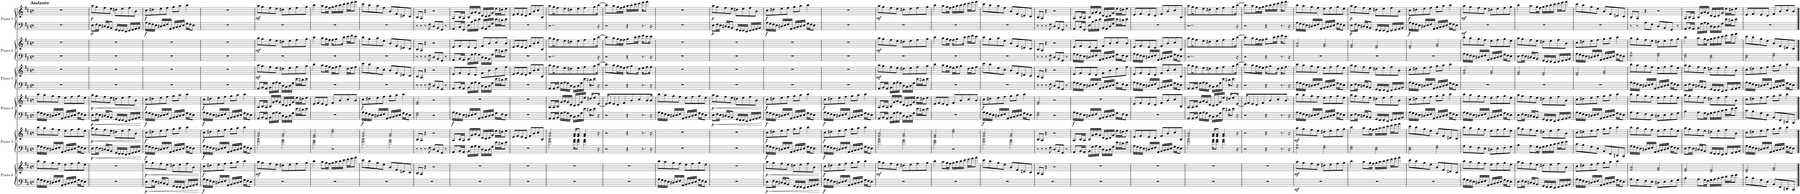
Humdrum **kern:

**kern	**kern	**dynam	**kern	**kern	**dynam	**kern	**kern	**dynam	**kern	**kern	**dynam	**kern	**kern	**dynam	**kern	**kern	**dynam
*part6	*part6	*part6	*part5	*part5	*part5	*part4	*part4	*part4	*part3	*part3	*part3	*part2	*part2	*part2	*part1	*part1	*part1
*staff12	*staff11	*staff11/12	*staff10	*staff9	*staff9/10	*staff8	*staff7	*staff7/8	*staff6	*staff5	*staff5/6	*staff4	*staff3	*staff3/4	*staff2	*staff1	*staff1/2
*I"Piano 6	*	*	*I"Piano 5	*	*	*I"Piano 4	*	*	*I"Piano 3	*	*	*I"Piano 2	*	*	*I"Piano 1	*	*
*I'Pno. 6	*	*	*I'Pno. 5	*	*	*I'Pno. 4	*	*	*I'Pno. 3	*	*	*I'Pno. 2	*	*	*I'Pno. 1	*	*
*clefF4	*clefG2	*	*clefF4	*clefG2	*	*clefF4	*clefG2	*	*clefF4	*clefG2	*	*clefF4	*clefG2	*	*clefF4	*clefG2	*
*k[f#c#]	*k[f#c#]	*	*k[f#c#]	*k[f#c#]	*	*k[f#c#]	*k[f#c#]	*	*k[f#c#]	*k[f#c#]	*	*k[f#c#]	*k[f#c#]	*	*k[f#c#]	*k[f#c#]	*
*M4/4	*M4/4	*	*M4/4	*M4/4	*	*M4/4	*M4/4	*	*M4/4	*M4/4	*	*M4/4	*M4/4	*	*M4/4	*M4/4	*
*met(c)	*met(c)	*	*met(c)	*met(c)	*	*met(c)	*met(c)	*	*met(c)	*met(c)	*	*met(c)	*met(c)	*	*met(c)	*met(c)	*
=1	=1	=1	=1	=1	=1	=1	=1	=1	=1	=1	=1	=1	=1	=1	=1	=1	=1
!	!	!	!	!	!	!	!	!	!	!	!	!	!	!	!	!LO:TX:a:B:t=Andante	!
16A\LL	8bb\L	.	16A\LL	8bb\L	.	16A\LL	8bb\L	.	1r	1r	.	1r	1r	.	1r	1r	.
16G\	.	.	16G\	.	.	16G\	.	.	.	.	.	.	.	.	.	.	.
16F#\	8aa\	.	16F#\	8aa\	.	16F#\	8aa\	.	.	.	.	.	.	.	.	.	.
16E\JJ	.	.	16E\JJ	.	.	16E\JJ	.	.	.	.	.	.	.	.	.	.	.
16D#X/LL	8gg\	.	16D#X/LL	8gg\	.	16D#X/LL	8gg\	.	.	.	.	.	.	.	.	.	.
16E/	.	.	16E/	.	.	16E/	.	.	.	.	.	.	.	.	.	.	.
16F#/	8ff#\J	.	16F#/	8ff#\J	.	16F#/	8ff#\J	.	.	.	.	.	.	.	.	.	.
16AA/JJ	.	.	16AA/JJ	.	.	16AA/JJ	.	.	.	.	.	.	.	.	.	.	.
16BB/LL	8ee\L	.	16BB/LL	8ee\L	.	16BB/LL	8ee\L	.	.	.	.	.	.	.	.	.	.
16C#/	.	.	16C#/	.	.	16C#/	.	.	.	.	.	.	.	.	.	.	.
16D#/	8ff#\	.	16D#/	8ff#\	.	16D#/	8ff#\	.	.	.	.	.	.	.	.	.	.
16E/JJ	.	.	16E/JJ	.	.	16E/JJ	.	.	.	.	.	.	.	.	.	.	.
16G\LL	8gg\	.	16G\LL	8gg\	.	16G\LL	8gg\	.	.	.	.	.	.	.	.	.	.
16F#\J	.	.	16F#\J	.	.	16F#\J	.	.	.	.	.	.	.	.	.	.	.
8E\J	8ee\J	.	8E\J	8ee\J	.	8E\J	8ee\J	.	.	.	.	.	.	.	.	.	.
=2	=2	=2	=2	=2	=2	=2	=2	=2	=2	=2	=2	=2	=2	=2	=2	=2	=2
!	!	!	!	!	!LO:HP:b	!	!	!LO:HP:b	!	!	!	!	!	!	!	!	!
!	!	!	!	!	!LO:DY:n=1:b=2	!	!	!	!	!	!	!	!	!	!	!	!
!	!	!	!	!	!LO:DY:n=2:b	!	!	!LO:DY:n=1:b=2	!	!	!	!	!	!	!	!	!
!	!	!	!	!	!	!	!	!LO:DY:n=2:b	!	!	!	!	!	!	!	!	!LO:DY:b=2
!	!	!	!	!	!	!	!	!	!	!	!	!	!	!	!	!	!LO:DY:n=1:b
1r	1r	.	8E\L	8aa\L	< p p	8E\L	8aa\L	< p p	1r	1r	.	1r	1r	.	8E\L	8aa\L	p p
.	.	.	16F#\L	8gg\	.	16F#\L	8gg\	.	.	.	.	.	.	.	16F#\L	8gg\	.
.	.	.	16E\JJ	.	.	16E\JJ	.	.	.	.	.	.	.	.	16E\JJ	.	.
.	.	.	16D#X/LL	8ff#\	.	16D#X/LL	8ff#\	.	.	.	.	.	.	.	16D#X/LL	8ff#\	.
.	.	.	16C#/J	.	.	16C#/J	.	.	.	.	.	.	.	.	16C#/J	.	.
.	.	.	8BB/J	8ee\J	.	8BB/J	8ee\J	.	.	.	.	.	.	.	8BB/J	8ee\J	.
.	.	.	16GG/LL	8dd#X\L	.	16GG/LL	8dd#X\L	.	.	.	.	.	.	.	16GG/LL	8dd#X\L	.
.	.	.	16FF#/	.	.	16FF#/	.	.	.	.	.	.	.	.	16FF#/	.	.
.	.	.	16FF#/	8ee\	.	16FF#/	8ee\	.	.	.	.	.	.	.	16FF#/	8ee\	.
.	.	.	16EE/JJ	.	.	16EE/JJ	.	.	.	.	.	.	.	.	16EE/JJ	.	.
.	.	.	16FF#/LL	8ff#\	.	16FF#/LL	8ff#\	.	.	.	.	.	.	.	16FF#/LL	8ff#\	.
.	.	.	16GG/	.	.	16GG/	.	.	.	.	.	.	.	.	16GG/	.	.
.	.	.	16AA/	8b\J	.	16AA/	8b\J	.	.	.	.	.	.	.	16AA/	8b\J	.
.	.	.	16BB/JJ	.	.	16BB/JJ	.	.	.	.	.	.	.	.	16BB/JJ	.	.
.	.	.	.	.	[	.	.	[	.	.	.	.	.	.	.	.	.
=3	=3	=3	=3	=3	=3	=3	=3	=3	=3	=3	=3	=3	=3	=3	=3	=3	=3
!	!	!LO:HP:b	!	!	!	!	!	!	!	!	!	!	!	!	!	!	!
!	!	!LO:DY:n=1:b=2	!	!	!	!	!	!	!	!	!	!	!	!	!	!	!
!	!	!LO:DY:n=2:b	!	!	!LO:DY:b=2	!	!	!	!	!	!	!	!	!	!	!	!
!	!	!	!	!	!LO:DY:n=1:b	!	!	!LO:DY:b=2	!	!	!	!	!	!	!	!	!
!	!	!	!	!	!	!	!	!LO:DY:n=1:b	!	!	!	!	!	!	!	!	!LO:DY:b=2
!	!	!	!	!	!	!	!	!	!	!	!	!	!	!	!	!	!LO:DY:n=1:b
8E\L	8aa\L	< p p	16A\LL	8cc#\L	f f	16A\LL	8cc#\L	f f	1r	1r	.	1r	1r	.	16A\LL	8cc#\L	f f
.	.	.	16G\	.	.	16G\	.	.	.	.	.	.	.	.	16G\	.	.
16F#\L	8gg\	.	16F#\	8dd#X\	.	16F#\	8dd#X\	.	.	.	.	.	.	.	16F#\	8dd#X\	.
16E\JJ	.	.	16E\JJ	.	.	16E\JJ	.	.	.	.	.	.	.	.	16E\JJ	.	.
16D#X/LL	8ff#\	.	16D#X/LL	8ee\	.	16D#X/LL	8ee\	.	.	.	.	.	.	.	16D#X/LL	8ee\	.
16C#/J	.	.	16E/	.	.	16E/	.	.	.	.	.	.	.	.	16E/	.	.
8BB/J	8ee\J	.	16F#/	8ff#\J	.	16F#/	8ff#\J	.	.	.	.	.	.	.	16F#/	8ff#\J	.
.	.	.	16AA/JJ	.	.	16AA/JJ	.	.	.	.	.	.	.	.	16AA/JJ	.	.
16GG/LL	8dd#X\L	.	16BB/LL	8gg\L	.	16BB/LL	8gg\L	.	.	.	.	.	.	.	16BB/LL	8gg\L	.
16FF#/	.	.	16C#/	.	.	16C#/	.	.	.	.	.	.	.	.	16C#/	.	.
16FF#/	8ee\	.	16D#/	8aa\J	.	16D#/	8aa\J	.	.	.	.	.	.	.	16D#/	8aa\J	.
16EE/JJ	.	.	16E/JJ	.	.	16E/JJ	.	.	.	.	.	.	.	.	16E/JJ	.	.
16FF#/LL	8ff#\	.	16G\LL	4bb\	.	16G\LL	4bb\	.	.	.	.	.	.	.	16G\LL	4bb\	.
16GG/	.	.	16F#\J	.	.	16F#\J	.	.	.	.	.	.	.	.	16F#\J	.	.
16AA/	8b\J	.	8E\J	.	.	8E\J	.	.	.	.	.	.	.	.	8E\J	.	.
16BB/JJ	.	.	.	.	.	.	.	.	.	.	.	.	.	.	.	.	.
.	.	[	.	.	.	.	.	.	.	.	.	.	.	.	.	.	.
=4	=4	=4	=4	=4	=4	=4	=4	=4	=4	=4	=4	=4	=4	=4	=4	=4	=4
!	!	!LO:DY:b=2	!	!	!	!	!	!	!	!	!	!	!	!	!	!	!
!	!	!LO:DY:n=1:b	!	!	!LO:DY:b=2	!	!	!	!	!	!	!	!	!	!	!	!
!	!	!	!	!	!LO:DY:n=1:b	!	!	!LO:DY:b=2	!	!	!	!	!	!	!	!	!
!	!	!	!	!	!	!	!	!LO:DY:n=1:b	!	!	!	!	!	!	!	!	!
16A\LL	8cc#\L	f f	16A\LL	8cc#\L	f f	16A\LL	8cc#\L	f f	1r	1r	.	1r	1r	.	1r	1r	.
16G\	.	.	16G\	.	.	16G\	.	.	.	.	.	.	.	.	.	.	.
16F#\	8dd#X\	.	16F#\	8dd#X\	.	16F#\	8dd#X\	.	.	.	.	.	.	.	.	.	.
16E\JJ	.	.	16E\JJ	.	.	16E\JJ	.	.	.	.	.	.	.	.	.	.	.
16D#X/LL	8ee\	.	16D#X/LL	8ee\	.	16D#X/LL	8ee\	.	.	.	.	.	.	.	.	.	.
16E/	.	.	16E/	.	.	16E/	.	.	.	.	.	.	.	.	.	.	.
16F#/	8ff#\J	.	16F#/	8ff#\J	.	16F#/	8ff#\J	.	.	.	.	.	.	.	.	.	.
16AA/JJ	.	.	16AA/JJ	.	.	16AA/JJ	.	.	.	.	.	.	.	.	.	.	.
16BB/LL	8gg\L	.	16BB/LL	8gg\L	.	16BB/LL	8gg\L	.	.	.	.	.	.	.	.	.	.
16C#/	.	.	16C#/	.	.	16C#/	.	.	.	.	.	.	.	.	.	.	.
16D#/	8aa\J	.	16D#/	8aa\J	.	16D#/	8aa\J	.	.	.	.	.	.	.	.	.	.
16E/JJ	.	.	16E/JJ	.	.	16E/JJ	.	.	.	.	.	.	.	.	.	.	.
16G\LL	4bb\	.	16G\LL	4bb\	.	16G\LL	4bb\	.	.	.	.	.	.	.	.	.	.
16F#\J	.	.	16F#\J	.	.	16F#\J	.	.	.	.	.	.	.	.	.	.	.
8E\J	.	.	8E\J	.	.	8E\J	.	.	.	.	.	.	.	.	.	.	.
=5	=5	=5	=5	=5	=5	=5	=5	=5	=5	=5	=5	=5	=5	=5	=5	=5	=5
!	!	!LO:DY:b	!	!	!	!	!	!	!	!	!LO:DY:b	!	!	!LO:DY:b	!	!	!LO:DY:b
1r	8aa\L	mf	2f#\ 2b\	2f#/ 2b/	.	8AA/L	8A/L	.	8AA/L	8aa\L	mf	1r	8aa\L	mf	1r	8aa\L	mf
.	8gg\	.	.	.	.	16BB/L	16B/L	.	16BB/L	8gg\	.	.	8gg\	.	.	8gg\	.
.	.	.	.	.	.	16AA/JJ	16A/JJ	.	16AA/JJ	.	.	.	.	.	.	.	.
.	8ff#\	.	.	.	.	16BB\LL	16B/LL	.	16BB\LL	8ff#\	.	.	8ff#\	.	.	8ff#\	.
.	.	.	.	.	.	16G\	16g/	.	16G\	.	.	.	.	.	.	.	.
.	8ee\J	.	.	.	.	16A\	16a/	.	16A\	8ee\J	.	.	8ee\J	.	.	8ee\J	.
.	.	.	.	.	.	16G\JJ	16g/JJ	.	16G\JJ	.	.	.	.	.	.	.	.
.	8dd#X\L	.	2f#\ 2a\	2f#/ 2a/	.	16D\LL	16d/LL	.	16D\LL	8dd#X\L	.	.	8dd#X\L	.	.	8dd#X\L	.
.	.	.	.	.	.	16C#\	16c#/	.	16C#\	.	.	.	.	.	.	.	.
.	8ee\	.	.	.	.	16D\	16d/	.	16D\	8ee\	.	.	8ee\	.	.	8ee\	.
.	.	.	.	.	.	16G\JJ	16g/JJ	.	16G\JJ	.	.	.	.	.	.	.	.
.	8ff#\	.	.	.	.	16e\LL	16ee\LL	.	16e\LL	8ff#\	.	.	8ff#\	.	.	8ff#\	.
.	.	.	.	.	.	16d#X\J	16dd#X\J	.	16d#X\J	.	.	.	.	.	.	.	.
.	8gg\J	.	.	.	.	8e\J	8ee\J	.	8e\J	8gg\J	.	.	8gg\J	.	.	8gg\J	.
=6	=6	=6	=6	=6	=6	=6	=6	=6	=6	=6	=6	=6	=6	=6	=6	=6	=6
1r	4bb\	.	2e\ 2g\	2e/ 2g/	.	1r	8e/L	.	1r	4bb\	.	1r	4bb\	.	1r	4bb\	.
.	.	.	.	.	.	.	8f#/	.	.	.	.	.	.	.	.	.	.
.	8aa\L	.	.	.	.	.	8e/	.	.	8aa\L	.	.	8aa\L	.	.	8aa\L	.
.	16gg\L	.	.	.	.	.	8d/J	.	.	16gg\L	.	.	16gg\L	.	.	16gg\L	.
.	16ff#\JJ	.	.	.	.	.	.	.	.	16ff#\JJ	.	.	16ff#\JJ	.	.	16ff#\JJ	.
.	16gg\LL	.	2r	2dd\ 2ff#\	.	.	8f#/L	.	.	16ee\LL	.	.	16ff#\KL	.	.	16gg\LL	.
.	16aa\	.	.	.	.	.	.	.	.	16ff#\J	.	.	8gg\	.	.	16aa\	.
.	16bb\	.	.	.	.	.	8b/	.	.	8gg\J	.	.	.	.	.	16bb\	.
.	16ccc#\JJ	.	.	.	.	.	.	.	.	.	.	.	16bb\Jk	.	.	16ccc#\JJ	.
.	16ddd\LL	.	.	.	.	.	8cc#/	.	.	16dd\LL	.	.	16ccc#\LL	.	.	16ddd\LL	.
.	16eee\J	.	.	.	.	.	.	.	.	16ee\J	.	.	16ddd\J	.	.	16eee\J	.
.	8fff#\J	.	.	.	.	.	8b/J	.	.	8ff#\J	.	.	8ccc#\J	.	.	8fff#\J	.
=7	=7	=7	=7	=7	=7	=7	=7	=7	=7	=7	=7	=7	=7	=7	=7	=7	=7
!	!	!	!	!	!	!	!	!LO:DY:b=2	!	!	!	!	!	!	!	!	!
!	!	!	!	!	!	!	!	!LO:DY:n=1:b	!	!	!	!	!	!	!	!	!
1r	8ccc#\L	.	2f#\ 2b\	2f#/ 2b/	.	16A\LL	8cc#\L	f f	1r	8ccc#\L	.	1r	8bb\L	.	1r	8ccc#\L	.
.	.	.	.	.	.	16G\	.	.	.	.	.	.	.	.	.	.	.
.	8bb\	.	.	.	.	16F#\	8dd#X\	.	.	8bb\	.	.	8gg\	.	.	8bb\	.
.	.	.	.	.	.	16E\JJ	.	.	.	.	.	.	.	.	.	.	.
.	8gg\	.	.	.	.	16D#X/LL	8ee\	.	.	8ee\	.	.	8aa\	.	.	8aa\	.
.	.	.	.	.	.	16E/	.	.	.	.	.	.	.	.	.	.	.
.	8ee\J	.	.	.	.	16F#/	8ff#\J	.	.	8cc#\J	.	.	8ee\J	.	.	8ff#\J	.
.	.	.	.	.	.	16AA/JJ	.	.	.	.	.	.	.	.	.	.	.
.	8b/L	.	2f#\ 2a\	2f#/ 2a/	.	16BB/LL	8gg\L	.	.	8b/L	.	.	8b/L	.	.	8b/L	.
.	.	.	.	.	.	16C#/	.	.	.	.	.	.	.	.	.	.	.
.	8f#/	.	.	.	.	16D#/	8aa\J	.	.	8f#/	.	.	8f#/	.	.	8f#/	.
.	.	.	.	.	.	16E/JJ	.	.	.	.	.	.	.	.	.	.	.
.	8d#X/	.	.	.	.	16G\LL	4bb\	.	.	8d#X/	.	.	8d#X/	.	.	8d#X/	.
.	.	.	.	.	.	16F#\J	.	.	.	.	.	.	.	.	.	.	.
.	8c#/J	.	.	.	.	8E\J	.	.	.	8c#/J	.	.	8c#/J	.	.	8c#/J	.
=8	=8	=8	=8	=8	=8	=8	=8	=8	=8	=8	=8	=8	=8	=8	=8	=8	=8
1r	8B/L	.	8r	8B/L	.	2E\ 2G\	2e/ 2g/	.	8r	8B/L	.	8r	8B/L	.	8r	8B/L	.
.	8A/J	.	8r	8A/J	.	.	.	.	8r	8A/J	.	8r	8A/J	.	8r	8A/J	.
.	4r	.	8r	4r	.	.	.	.	8r	4r	.	8r	4r	.	8r	4r	.
.	.	.	8F#\	.	.	.	.	.	8F#\	.	.	8F#\	.	.	8F#\	.	.
.	2r	.	8D/L	2r	.	2r	2r	.	8D/L	2r	.	8D/L	2r	.	8D/L	2r	.
.	.	.	8BB/	.	.	.	.	.	8BB/	.	.	8BB/	.	.	8BB/	.	.
.	.	.	8GG/J	.	.	.	.	.	8GG/J	.	.	8GG/J	.	.	8GG/J	.	.
.	.	.	8r	.	.	.	.	.	8r	.	.	8r	.	.	8r	.	.
=9	=9	=9	=9	=9	=9	=9	=9	=9	=9	=9	=9	=9	=9	=9	=9	=9	=9
!	!	!	!	!	!	!	!	!LO:DY:b=2	!	!	!	!	!	!	!	!	!
1r	1r	.	8AA/L	8A/L	.	16A\LL	1r	f	8AA/L	8e/L	.	8AA/L	8e/L	.	8AA/L	8A/L	.
.	.	.	.	.	.	16G\	.	.	.	.	.	.	.	.	.	.	.
.	.	.	16BB/L	16B/L	.	16F#\	.	.	16BB/L	8f#/	.	16BB/L	8f#/	.	16C#/L	16B/L	.
.	.	.	16AA/JJ	16A/JJ	.	16E\JJ	.	.	16AA/JJ	.	.	16AA/JJ	.	.	16GG/JJ	16A/JJ	.
.	.	.	16BB\LL	16B/LL	.	16D#X/LL	.	.	16BB\LL	8e/	.	16BB\LL	8e/	.	16E\LL	16B/LL	.
.	.	.	16G\	16g/	.	16E/	.	.	16G\	.	.	16G\	.	.	16B\	16g/	.
.	.	.	16A\	16a/	.	16F#/	.	.	16A\	8d/J	.	16A\	8d/J	.	16d\	16a/	.
.	.	.	16G\JJ	16g/JJ	.	16AA/JJ	.	.	16G\JJ	.	.	16G\JJ	.	.	16e\JJ	16g/JJ	.
.	.	.	16D\LL	16d/LL	.	16BB/LL	.	.	16D\LL	8f#\L	.	16D\LL	8f#/L	.	16BB/LL	16d/LL	.
.	.	.	16C#\	16c#/	.	16C#/	.	.	16C#\	.	.	16C#\	.	.	16AA/	16c#/	.
.	.	.	16D\	16d/	.	16D#/	.	.	16D\	8b\	.	16BB\	8b/	.	16D/	16d/	.
.	.	.	16G\JJ	16g/JJ	.	16E/JJ	.	.	16G\JJ	.	.	16G\JJ	.	.	16G/JJ	16g/JJ	.
.	.	.	16e\LL	16ee\LL	.	16G\LL	.	.	16e\LL	8dd\	.	16e\LL	8cc#/	.	16e\LL	16ee\LL	.
.	.	.	16d#X\J	16dd#X\J	.	16F#\J	.	.	16d#X\J	.	.	16d#X\J	.	.	16d#X\J	16dd#X\J	.
.	.	.	8e\J	8ee\J	.	8E\J	.	.	8e\J	8ff#\J	.	8e\J	8b/J	.	8e\J	8ee\J	.
=10	=10	=10	=10	=10	=10	=10	=10	=10	=10	=10	=10	=10	=10	=10	=10	=10	=10
1r	1r	.	1r	8e/L	.	1r	1r	.	1r	8e/L	.	1r	8e/L	.	1r	8e/L	.
.	.	.	.	8f#/	.	.	.	.	.	8f#/	.	.	8f#/	.	.	8f#/	.
.	.	.	.	8e/	.	.	.	.	.	8e/	.	.	8e/	.	.	8e/	.
.	.	.	.	8d/J	.	.	.	.	.	8d/J	.	.	8d/J	.	.	8d/J	.
.	.	.	.	8f#/L	.	.	.	.	.	8f#/L	.	.	8f#/L	.	.	8f#/L	.
.	.	.	.	8b/	.	.	.	.	.	8b/	.	.	8b/	.	.	8b/	.
.	.	.	.	8cc#/	.	.	.	.	.	8cc#/	.	.	8cc#/	.	.	8cc#/	.
.	.	.	.	8B/J	.	.	.	.	.	8B/J	.	.	8B/J	.	.	8B/J	.
=11	=11	=11	=11	=11	=11	=11	=11	=11	=11	=11	=11	=11	=11	=11	=11	=11	=11
1r	1r	.	2f#\ 2b\	2f#/ 2b/	.	8AA/L	8A/L	.	8AA/L	8aa\L	.	2...r	8aa\L	.	2...r	8aa\L	.
.	.	.	.	.	.	16AA/L	16A/L	.	16AA/L	16gg\K	.	.	16gg\K	.	.	16gg\K	.
.	.	.	.	.	.	16BB/JJ	16B/JJ	.	16BB/JJ	8ff#\	.	.	8ff#\	.	.	8ff#\	.
.	.	.	.	.	.	16G\LL	16g/LL	.	16G\LL	.	.	.	.	.	.	.	.
.	.	.	.	.	.	16A\	16a/	.	16A\	8ee\	.	.	8ee\	.	.	8ee\	.
.	.	.	.	.	.	16G\	16g/	.	16G\	.	.	.	.	.	.	.	.
.	.	.	.	.	.	16D\JJ	16d/JJ	.	16D\JJ	8dd#X\	.	.	8dd#X\	.	.	8dd#X\	.
.	.	.	16f#\ 16a\KL	16f#/ 16a/KL	.	16C#\LL	16c#/LL	.	16C#\LL	.	.	.	.	.	.	.	.
.	.	.	8f#\ 8a\J	8f#/ 8a/J	.	16D\	16d/	.	16D\	8ee\	.	.	8ee\	.	.	8ee\	.
.	.	.	.	.	.	16G\	16g/	.	16G\	.	.	.	.	.	.	.	.
.	.	.	4f#\ 4a\	4f#/ 4a/	.	16e\JJ	16ee/JJ	.	16e\JJ	8ff#\	.	.	8ff#\	.	.	8ff#\	.
.	.	.	.	.	.	16d#X\KL	16dd#X/KL	.	16d#X\KL	.	.	.	.	.	.	.	.
.	.	.	.	.	.	8e\J	8ee/	.	8e\J	8gg\	.	.	8gg\	.	.	8gg\	.
.	.	.	16r	16r	.	16r	[16e/Jk	.	16r	[16bb\Jk	.	16r	[16bb\Jk	.	16r	[16bb\Jk	.
=12	=12	=12	=12	=12	=12	=12	=12	=12	=12	=12	=12	=12	=12	=12	=12	=12	=12
1r	1r	.	2r	2r	.	2r	16e/KL]	.	2r	8.bb\L]	.	2r	8.bb\L]	.	2r	8.bb\L]	.
.	.	.	.	.	.	.	8f#/	.	.	.	.	.	.	.	.	.	.
.	.	.	.	.	.	.	8e/	.	.	8aa\	.	.	8aa\	.	.	8aa\	.
.	.	.	.	.	.	.	8d/	.	.	16gg\L	.	.	16gg\L	.	.	16gg\L	.
.	.	.	.	.	.	.	.	.	.	16ff#\	.	.	16ff#\	.	.	16ff#\	.
.	.	.	.	.	.	.	8f#/	.	.	16ee\JJ	.	.	16ff#\JJ	.	.	16gg\JJ	.
.	.	.	4r	4r	.	4r	.	.	4r	16ff#\KL	.	4r	8gg\L	.	4r	16aa\LL	.
.	.	.	.	.	.	.	8b/	.	.	8gg\	.	.	.	.	.	16bb\	.
.	.	.	.	.	.	.	.	.	.	.	.	.	16bb\L	.	.	16ccc#\	.
.	.	.	.	.	.	.	8cc#/	.	.	16dd\Jk	.	.	16ccc#\JJ	.	.	16ddd\JJ	.
.	.	.	8.r	8.r	.	8.r	.	.	8.r	16ee\KL	.	8.r	16ddd\KL	.	8.r	16eee\KL	.
.	.	.	.	.	.	.	8b/	.	.	8ff#\	.	.	8ccc#\	.	.	8.fff#\J	.
.	.	.	16r	16r	.	16r	16b/Jk	.	16r	16ff#\Jk	.	16r	16ccc#\Jk	.	16r	.	.
=13	=13	=13	=13	=13	=13	=13	=13	=13	=13	=13	=13	=13	=13	=13	=13	=13	=13
16A\LL	8bb\L	.	1r	1r	.	16A\LL	8bb\L	.	1r	1r	.	1r	1r	.	1r	1r	.
16G\	.	.	.	.	.	16G\	.	.	.	.	.	.	.	.	.	.	.
16F#\	8aa\	.	.	.	.	16F#\	8aa\	.	.	.	.	.	.	.	.	.	.
16E\JJ	.	.	.	.	.	16E\JJ	.	.	.	.	.	.	.	.	.	.	.
16D#X/LL	8gg\	.	.	.	.	16D#X/LL	8gg\	.	.	.	.	.	.	.	.	.	.
16E/	.	.	.	.	.	16E/	.	.	.	.	.	.	.	.	.	.	.
16F#/	8ff#\J	.	.	.	.	16F#/	8ff#\J	.	.	.	.	.	.	.	.	.	.
16AA/JJ	.	.	.	.	.	16AA/JJ	.	.	.	.	.	.	.	.	.	.	.
16BB/LL	8ee\L	.	.	.	.	16BB/LL	8ee\L	.	.	.	.	.	.	.	.	.	.
16C#/	.	.	.	.	.	16C#/	.	.	.	.	.	.	.	.	.	.	.
16D#/	8ff#\	.	.	.	.	16D#/	8ff#\	.	.	.	.	.	.	.	.	.	.
16E/JJ	.	.	.	.	.	16E/JJ	.	.	.	.	.	.	.	.	.	.	.
16G\LL	8gg\	.	.	.	.	16G\LL	8gg\	.	.	.	.	.	.	.	.	.	.
16F#\J	.	.	.	.	.	16F#\J	.	.	.	.	.	.	.	.	.	.	.
8E\J	8ee\J	.	.	.	.	8E\J	8ee\J	.	.	.	.	.	.	.	.	.	.
=14	=14	=14	=14	=14	=14	=14	=14	=14	=14	=14	=14	=14	=14	=14	=14	=14	=14
!	!	!	!	!	!	!	!	!LO:HP:b	!	!	!	!	!	!	!	!	!
!	!	!	!	!	!	!	!	!LO:DY:n=1:b=2	!	!	!	!	!	!	!	!	!
!	!	!	!	!	!	!	!	!LO:DY:n=2:b	!	!	!	!	!	!	!	!	!LO:DY:b=2
!	!	!	!	!	!	!	!	!	!	!	!	!	!	!	!	!	!LO:DY:n=1:b
1r	1r	.	1r	1r	.	8E\L	8aa\L	< p p	1r	1r	.	1r	1r	.	8E\L	8aa\L	p p
.	.	.	.	.	.	16F#\L	8gg\	.	.	.	.	.	.	.	16F#\L	8gg\	.
.	.	.	.	.	.	16E\JJ	.	.	.	.	.	.	.	.	16E\JJ	.	.
.	.	.	.	.	.	16D#X/LL	8ff#\	.	.	.	.	.	.	.	16D#X/LL	8ff#\	.
.	.	.	.	.	.	16C#/J	.	.	.	.	.	.	.	.	16C#/J	.	.
.	.	.	.	.	.	8BB/J	8ee\J	.	.	.	.	.	.	.	8BB/J	8ee\J	.
.	.	.	.	.	.	16GG/LL	8dd#X\L	.	.	.	.	.	.	.	16GG/LL	8dd#X\L	.
.	.	.	.	.	.	16FF#/	.	.	.	.	.	.	.	.	16FF#/	.	.
.	.	.	.	.	.	16FF#/	8ee\	.	.	.	.	.	.	.	16FF#/	8ee\	.
.	.	.	.	.	.	16EE/JJ	.	.	.	.	.	.	.	.	16EE/JJ	.	.
.	.	.	.	.	.	16FF#/LL	8ff#\	.	.	.	.	.	.	.	16FF#/LL	8ff#\	.
.	.	.	.	.	.	16GG/	.	.	.	.	.	.	.	.	16GG/	.	.
.	.	.	.	.	.	16AA/	8b\J	.	.	.	.	.	.	.	16AA/	8b\J	.
.	.	.	.	.	.	16BB/JJ	.	.	.	.	.	.	.	.	16BB/JJ	.	.
.	.	.	.	.	.	.	.	[	.	.	.	.	.	.	.	.	.
=15	=15	=15	=15	=15	=15	=15	=15	=15	=15	=15	=15	=15	=15	=15	=15	=15	=15
!	!	!LO:HP:b	!	!	!	!	!	!	!	!	!	!	!	!	!	!	!
!	!	!LO:DY:n=1:b=2	!	!	!	!	!	!	!	!	!	!	!	!	!	!	!
!	!	!LO:DY:n=2:b	!	!	!LO:DY:b=2	!	!	!	!	!	!	!	!	!	!	!	!
!	!	!	!	!	!LO:DY:n=1:b	!	!	!LO:DY:b=2	!	!	!	!	!	!	!	!	!
!	!	!	!	!	!	!	!	!LO:DY:n=1:b	!	!	!	!	!	!	!	!	!LO:DY:b=2
!	!	!	!	!	!	!	!	!	!	!	!	!	!	!	!	!	!LO:DY:n=1:b
8E\L	8aa\L	< p p	16A\LL	8cc#\L	f f	16A\LL	8cc#\L	f f	1r	1r	.	1r	1r	.	16A\LL	8cc#\L	f f
.	.	.	16G\	.	.	16G\	.	.	.	.	.	.	.	.	16G\	.	.
16F#\L	8gg\	.	16F#\	8dd#X\	.	16F#\	8dd#X\	.	.	.	.	.	.	.	16F#\	8dd#X\	.
16E\JJ	.	.	16E\JJ	.	.	16E\JJ	.	.	.	.	.	.	.	.	16E\JJ	.	.
16D#X/LL	8ff#\	.	16D#X/LL	8ee\	.	16D#X/LL	8ee\	.	.	.	.	.	.	.	16D#X/LL	8ee\	.
16C#/J	.	.	16E/	.	.	16E/	.	.	.	.	.	.	.	.	16E/	.	.
8BB/J	8ee\J	.	16F#/	8ff#\J	.	16F#/	8ff#\J	.	.	.	.	.	.	.	16F#/	8ff#\J	.
.	.	.	16AA/JJ	.	.	16AA/JJ	.	.	.	.	.	.	.	.	16AA/JJ	.	.
16GG/LL	8dd#X\L	.	16BB/LL	8gg\L	.	16BB/LL	8gg\L	.	.	.	.	.	.	.	16BB/LL	8gg\L	.
16FF#/	.	.	16C#/	.	.	16C#/	.	.	.	.	.	.	.	.	16C#/	.	.
16FF#/	8ee\	.	16D#/	8aa\J	.	16D#/	8aa\J	.	.	.	.	.	.	.	16D#/	8aa\J	.
16EE/JJ	.	.	16E/JJ	.	.	16E/JJ	.	.	.	.	.	.	.	.	16E/JJ	.	.
16FF#/LL	8ff#\	.	16G\LL	4bb\	.	16G\LL	4bb\	.	.	.	.	.	.	.	16G\LL	4bb\	.
16GG/	.	.	16F#\J	.	.	16F#\J	.	.	.	.	.	.	.	.	16F#\J	.	.
16AA/	8b\J	.	8E\J	.	.	8E\J	.	.	.	.	.	.	.	.	8E\J	.	.
16BB/JJ	.	.	.	.	.	.	.	.	.	.	.	.	.	.	.	.	.
.	.	[	.	.	.	.	.	.	.	.	.	.	.	.	.	.	.
=16	=16	=16	=16	=16	=16	=16	=16	=16	=16	=16	=16	=16	=16	=16	=16	=16	=16
!	!	!LO:DY:b=2	!	!	!	!	!	!	!	!	!	!	!	!	!	!	!
!	!	!LO:DY:n=1:b	!	!	!LO:DY:b=2	!	!	!	!	!	!	!	!	!	!	!	!
!	!	!	!	!	!LO:DY:n=1:b	!	!	!LO:DY:b=2	!	!	!	!	!	!	!	!	!
!	!	!	!	!	!	!	!	!LO:DY:n=1:b	!	!	!	!	!	!	!	!	!
16A\LL	8cc#\L	f f	16A\LL	8cc#\L	f f	16A\LL	8cc#\L	f f	1r	1r	.	1r	1r	.	1r	1r	.
16G\	.	.	16G\	.	.	16G\	.	.	.	.	.	.	.	.	.	.	.
16F#\	8dd#X\	.	16F#\	8dd#X\	.	16F#\	8dd#X\	.	.	.	.	.	.	.	.	.	.
16E\JJ	.	.	16E\JJ	.	.	16E\JJ	.	.	.	.	.	.	.	.	.	.	.
16D#X/LL	8ee\	.	16D#X/LL	8ee\	.	16D#X/LL	8ee\	.	.	.	.	.	.	.	.	.	.
16E/	.	.	16E/	.	.	16E/	.	.	.	.	.	.	.	.	.	.	.
16F#/	8ff#\J	.	16F#/	8ff#\J	.	16F#/	8ff#\J	.	.	.	.	.	.	.	.	.	.
16AA/JJ	.	.	16AA/JJ	.	.	16AA/JJ	.	.	.	.	.	.	.	.	.	.	.
16BB/LL	8gg\L	.	16BB/LL	8gg\L	.	16BB/LL	8gg\L	.	.	.	.	.	.	.	.	.	.
16C#/	.	.	16C#/	.	.	16C#/	.	.	.	.	.	.	.	.	.	.	.
16D#/	8aa\J	.	16D#/	8aa\J	.	16D#/	8aa\J	.	.	.	.	.	.	.	.	.	.
16E/JJ	.	.	16E/JJ	.	.	16E/JJ	.	.	.	.	.	.	.	.	.	.	.
16G\LL	4bb\	.	16G\LL	4bb\	.	16G\LL	4bb\	.	.	.	.	.	.	.	.	.	.
16F#\J	.	.	16F#\J	.	.	16F#\J	.	.	.	.	.	.	.	.	.	.	.
8E\J	.	.	8E\J	.	.	8E\J	.	.	.	.	.	.	.	.	.	.	.
=17	=17	=17	=17	=17	=17	=17	=17	=17	=17	=17	=17	=17	=17	=17	=17	=17	=17
!	!	!LO:DY:b	!	!	!	!	!	!	!	!	!LO:DY:b	!	!	!LO:DY:b	!	!	!LO:DY:b
1r	8aa\L	mf	2f#\ 2b\	2f#/ 2b/	.	8AA/L	8A/L	.	8AA/L	8aa\L	mf	1r	8aa\L	mf	1r	8aa\L	mf
.	8gg\	.	.	.	.	16BB/L	16B/L	.	16BB/L	8gg\	.	.	8gg\	.	.	8gg\	.
.	.	.	.	.	.	16AA/JJ	16A/JJ	.	16AA/JJ	.	.	.	.	.	.	.	.
.	8ff#\	.	.	.	.	16BB\LL	16B/LL	.	16BB\LL	8ff#\	.	.	8ff#\	.	.	8ff#\	.
.	.	.	.	.	.	16G\	16g/	.	16G\	.	.	.	.	.	.	.	.
.	8ee\J	.	.	.	.	16A\	16a/	.	16A\	8ee\J	.	.	8ee\J	.	.	8ee\J	.
.	.	.	.	.	.	16G\JJ	16g/JJ	.	16G\JJ	.	.	.	.	.	.	.	.
.	8dd#X\L	.	2f#\ 2a\	2f#/ 2a/	.	16D\LL	16d/LL	.	16D\LL	8dd#X\L	.	.	8dd#X\L	.	.	8dd#X\L	.
.	.	.	.	.	.	16C#\	16c#/	.	16C#\	.	.	.	.	.	.	.	.
.	8ee\	.	.	.	.	16D\	16d/	.	16D\	8ee\	.	.	8ee\	.	.	8ee\	.
.	.	.	.	.	.	16G\JJ	16g/JJ	.	16G\JJ	.	.	.	.	.	.	.	.
.	8ff#\	.	.	.	.	16e\LL	16ee\LL	.	16e\LL	8ff#\	.	.	8ff#\	.	.	8ff#\	.
.	.	.	.	.	.	16d#X\J	16dd#X\J	.	16d#X\J	.	.	.	.	.	.	.	.
.	8gg\J	.	.	.	.	8e\J	8ee\J	.	8e\J	8gg\J	.	.	8gg\J	.	.	8gg\J	.
=18	=18	=18	=18	=18	=18	=18	=18	=18	=18	=18	=18	=18	=18	=18	=18	=18	=18
1r	4bb\	.	2e\ 2g\	2e/ 2g/	.	1r	8e/L	.	1r	4bb\	.	1r	4bb\	.	1r	4bb\	.
.	.	.	.	.	.	.	8f#/	.	.	.	.	.	.	.	.	.	.
.	8aa\L	.	.	.	.	.	8e/	.	.	8aa\L	.	.	8aa\L	.	.	8aa\L	.
.	16gg\L	.	.	.	.	.	8d/J	.	.	16gg\L	.	.	16gg\L	.	.	16gg\L	.
.	16ff#\JJ	.	.	.	.	.	.	.	.	16ff#\JJ	.	.	16ff#\JJ	.	.	16ff#\JJ	.
.	16gg\LL	.	2r	2dd\ 2ff#\	.	.	8f#/L	.	.	16ee\LL	.	.	16ff#\KL	.	.	16gg\LL	.
.	16aa\	.	.	.	.	.	.	.	.	16ff#\J	.	.	8gg\	.	.	16aa\	.
.	16bb\	.	.	.	.	.	8b/	.	.	8gg\J	.	.	.	.	.	16bb\	.
.	16ccc#\JJ	.	.	.	.	.	.	.	.	.	.	.	16bb\Jk	.	.	16ccc#\JJ	.
.	16ddd\LL	.	.	.	.	.	8cc#/	.	.	16dd\LL	.	.	16ccc#\LL	.	.	16ddd\LL	.
.	16eee\J	.	.	.	.	.	.	.	.	16ee\J	.	.	16ddd\J	.	.	16eee\J	.
.	8fff#\J	.	.	.	.	.	8b/J	.	.	8ff#\J	.	.	8ccc#\J	.	.	8fff#\J	.
=19	=19	=19	=19	=19	=19	=19	=19	=19	=19	=19	=19	=19	=19	=19	=19	=19	=19
!	!	!	!	!	!	!	!	!LO:DY:b=2	!	!	!	!	!	!	!	!	!
!	!	!	!	!	!	!	!	!LO:DY:n=1:b	!	!	!	!	!	!	!	!	!
1r	8ccc#\L	.	2f#\ 2b\	2f#/ 2b/	.	16A\LL	8cc#\L	f f	1r	8ccc#\L	.	1r	8bb\L	.	1r	8ccc#\L	.
.	.	.	.	.	.	16G\	.	.	.	.	.	.	.	.	.	.	.
.	8bb\	.	.	.	.	16F#\	8dd#X\	.	.	8bb\	.	.	8gg\	.	.	8bb\	.
.	.	.	.	.	.	16E\JJ	.	.	.	.	.	.	.	.	.	.	.
.	8gg\	.	.	.	.	16D#X/LL	8ee\	.	.	8ee\	.	.	8aa\	.	.	8aa\	.
.	.	.	.	.	.	16E/	.	.	.	.	.	.	.	.	.	.	.
.	8ee\J	.	.	.	.	16F#/	8ff#\J	.	.	8cc#\J	.	.	8ee\J	.	.	8ff#\J	.
.	.	.	.	.	.	16AA/JJ	.	.	.	.	.	.	.	.	.	.	.
.	8b/L	.	2f#\ 2a\	2f#/ 2a/	.	16BB/LL	8gg\L	.	.	8b/L	.	.	8b/L	.	.	8b/L	.
.	.	.	.	.	.	16C#/	.	.	.	.	.	.	.	.	.	.	.
.	8f#/	.	.	.	.	16D#/	8aa\J	.	.	8f#/	.	.	8f#/	.	.	8f#/	.
.	.	.	.	.	.	16E/JJ	.	.	.	.	.	.	.	.	.	.	.
.	8d#X/	.	.	.	.	16G\LL	4bb\	.	.	8d#X/	.	.	8d#X/	.	.	8d#X/	.
.	.	.	.	.	.	16F#\J	.	.	.	.	.	.	.	.	.	.	.
.	8c#/J	.	.	.	.	8E\J	.	.	.	8c#/J	.	.	8c#/J	.	.	8c#/J	.
=20	=20	=20	=20	=20	=20	=20	=20	=20	=20	=20	=20	=20	=20	=20	=20	=20	=20
1r	8B/L	.	8r	8B/L	.	2E\ 2G\	2e/ 2g/	.	8r	8B/L	.	8r	8B/L	.	8r	8B/L	.
.	8A/J	.	8r	8A/J	.	.	.	.	8r	8A/J	.	8r	8A/J	.	8r	8A/J	.
.	4r	.	8r	4r	.	.	.	.	8r	4r	.	8r	4r	.	8r	4r	.
.	.	.	8F#\	.	.	.	.	.	8F#\	.	.	8F#\	.	.	8F#\	.	.
.	2r	.	8D/L	2r	.	2r	2r	.	8D/L	2r	.	8D/L	2r	.	8D/L	2r	.
.	.	.	8BB/	.	.	.	.	.	8BB/	.	.	8BB/	.	.	8BB/	.	.
.	.	.	8GG/J	.	.	.	.	.	8GG/J	.	.	8GG/J	.	.	8GG/J	.	.
.	.	.	8r	.	.	.	.	.	8r	.	.	8r	.	.	8r	.	.
=21	=21	=21	=21	=21	=21	=21	=21	=21	=21	=21	=21	=21	=21	=21	=21	=21	=21
!	!	!	!	!	!	!	!	!LO:DY:b=2	!	!	!	!	!	!	!	!	!
1r	1r	.	8AA/L	8A/L	.	16A\LL	1r	f	16A\LL	8e/L	.	16A\LL	8e/L	.	8AA/L	8A/L	.
.	.	.	.	.	.	16G\	.	.	16G\	.	.	16G\	.	.	.	.	.
.	.	.	16BB/L	16B/L	.	16F#\	.	.	16F#\	8f#/	.	16F#\	8f#/	.	16C#/L	16B/L	.
.	.	.	16AA/JJ	16A/JJ	.	16E\JJ	.	.	16E\JJ	.	.	16E\JJ	.	.	16GG/JJ	16A/JJ	.
.	.	.	16BB\LL	16B/LL	.	16D#X/LL	.	.	16D#X/LL	8e/	.	16D#X/LL	8e/	.	16E\LL	16B/LL	.
.	.	.	16G\	16g/	.	16E/	.	.	16E/	.	.	16E/	.	.	16B\	16g/	.
.	.	.	16A\	16a/	.	16F#/	.	.	16F#/	8d/J	.	16F#/	8d/J	.	16d\	16a/	.
.	.	.	16G\JJ	16g/JJ	.	16AA/JJ	.	.	16AA/JJ	.	.	16AA/JJ	.	.	16e\JJ	16g/JJ	.
.	.	.	16D\LL	16d/LL	.	16BB/LL	.	.	16BB/LL	8f#\L	.	16BB/LL	8f#/L	.	16BB/LL	16d/LL	.
.	.	.	16C#\	16c#/	.	16C#/	.	.	16C#/	.	.	16C#/	.	.	16AA/	16c#/	.
.	.	.	16D\	16d/	.	16D#/	.	.	16D#/	8b\	.	16D#/	8b/	.	16D/	16d/	.
.	.	.	16G\JJ	16g/JJ	.	16E/JJ	.	.	16E/JJ	.	.	16E/JJ	.	.	16G/JJ	16g/JJ	.
.	.	.	16e\LL	16ee\LL	.	16G\LL	.	.	16G\LL	8dd\	.	16G\LL	8cc#/	.	16e\LL	16ee\LL	.
.	.	.	16d#X\J	16dd#X\J	.	16F#\J	.	.	16F#\J	.	.	16F#\J	.	.	16d#X\J	16dd#X\J	.
.	.	.	8e\J	8ee\J	.	8E\J	.	.	8E\J	8ff#\J	.	8E\J	8b/J	.	8e\J	8ee\J	.
=22	=22	=22	=22	=22	=22	=22	=22	=22	=22	=22	=22	=22	=22	=22	=22	=22	=22
1r	1r	.	16A\LL	8e/L	.	1r	8e/L	.	16A\LL	8e/L	.	16A\LL	8e/L	.	1r	8e/L	.
.	.	.	16G\	.	.	.	.	.	16G\	.	.	16G\	.	.	.	.	.
.	.	.	16F#\	8f#/	.	.	8f#/	.	16F#\	8f#/	.	16F#\	8f#/	.	.	8f#/	.
.	.	.	16E\JJ	.	.	.	.	.	16E\JJ	.	.	16E\JJ	.	.	.	.	.
.	.	.	16D#X/LL	8e/	.	.	8e/	.	16D#X/LL	8e/	.	16D#X/LL	8e/	.	.	8e/	.
.	.	.	16E/	.	.	.	.	.	16E/	.	.	16E/	.	.	.	.	.
.	.	.	16F#/	8d/J	.	.	8d/J	.	16F#/	8d/J	.	16F#/	8d/J	.	.	8d/J	.
.	.	.	16AA/JJ	.	.	.	.	.	16AA/JJ	.	.	16AA/JJ	.	.	.	.	.
.	.	.	16BB/LL	8f#/L	.	.	8f#/L	.	16BB/LL	8f#/L	.	16BB/LL	8f#/L	.	.	8f#/L	.
.	.	.	16C#/	.	.	.	.	.	16C#/	.	.	16C#/	.	.	.	.	.
.	.	.	16D#/	8b/	.	.	8b/	.	16D#/	8b/	.	16D#/	8b/	.	.	8b/	.
.	.	.	16E/JJ	.	.	.	.	.	16E/JJ	.	.	16E/JJ	.	.	.	.	.
.	.	.	16G\LL	8cc#/	.	.	8cc#/	.	16G\LL	8cc#/	.	16G\LL	8cc#/	.	.	8cc#/	.
.	.	.	16F#\J	.	.	.	.	.	16F#\J	.	.	16F#\J	.	.	.	.	.
.	.	.	8E\J	8B/J	.	.	8B/J	.	8E\J	8B/J	.	8E\J	8B/J	.	.	8B/J	.
=23	=23	=23	=23	=23	=23	=23	=23	=23	=23	=23	=23	=23	=23	=23	=23	=23	=23
1r	1r	.	2f#\ 2b\	2f#/ 2b/	.	8AA/L	8A/L	.	8AA/L	8aa\L	.	2...r	8aa\L	.	2...r	8aa\L	.
.	.	.	.	.	.	16AA/L	16A/L	.	16AA/L	16gg\K	.	.	16gg\K	.	.	16gg\K	.
.	.	.	.	.	.	16BB/JJ	16B/JJ	.	16BB/JJ	8ff#\	.	.	8ff#\	.	.	8ff#\	.
.	.	.	.	.	.	16G\LL	16g/LL	.	16G\LL	.	.	.	.	.	.	.	.
.	.	.	.	.	.	16A\	16a/	.	16A\	8ee\	.	.	8ee\	.	.	8ee\	.
.	.	.	.	.	.	16G\	16g/	.	16G\	.	.	.	.	.	.	.	.
.	.	.	.	.	.	16D\JJ	16d/JJ	.	16D\JJ	8dd#X\	.	.	8dd#X\	.	.	8dd#X\	.
.	.	.	16f#\ 16a\KL	16f#/ 16a/KL	.	16C#\LL	16c#/LL	.	16C#\LL	.	.	.	.	.	.	.	.
.	.	.	8f#\ 8a\J	8f#/ 8a/J	.	16D\	16d/	.	16D\	8ee\	.	.	8ee\	.	.	8ee\	.
.	.	.	.	.	.	16G\	16g/	.	16G\	.	.	.	.	.	.	.	.
.	.	.	4f#\ 4a\	4f#/ 4a/	.	16e\JJ	16ee/JJ	.	16e\JJ	8ff#\	.	.	8ff#\	.	.	8ff#\	.
.	.	.	.	.	.	16d#X\KL	16dd#X/KL	.	16d#X\KL	.	.	.	.	.	.	.	.
.	.	.	.	.	.	8e\J	8ee/	.	8e\J	8gg\	.	.	8gg\	.	.	8gg\	.
.	.	.	16r	16r	.	16r	[16e/Jk	.	16r	[16bb\Jk	.	16r	[16bb\Jk	.	16r	[16bb\Jk	.
=24	=24	=24	=24	=24	=24	=24	=24	=24	=24	=24	=24	=24	=24	=24	=24	=24	=24
1r	1r	.	2r	2r	.	2r	16e/KL]	.	2r	8.bb\L]	.	2r	8.bb\L]	.	2r	8.bb\L]	.
.	.	.	.	.	.	.	8f#/	.	.	.	.	.	.	.	.	.	.
.	.	.	.	.	.	.	8e/	.	.	8aa\	.	.	8aa\	.	.	8aa\	.
.	.	.	.	.	.	.	8d/	.	.	16gg\L	.	.	16gg\L	.	.	16gg\L	.
.	.	.	.	.	.	.	.	.	.	16ff#\	.	.	16ff#\	.	.	16ff#\	.
.	.	.	.	.	.	.	8f#/	.	.	16ee\JJ	.	.	16ff#\JJ	.	.	16gg\JJ	.
.	.	.	4r	4r	.	4r	.	.	4r	16ff#\KL	.	4r	8gg\L	.	4r	16aa\LL	.
.	.	.	.	.	.	.	8b/	.	.	8gg\	.	.	.	.	.	16bb\	.
.	.	.	.	.	.	.	.	.	.	.	.	.	16bb\L	.	.	16ccc#\	.
.	.	.	.	.	.	.	8cc#/	.	.	16dd\Jk	.	.	16ccc#\JJ	.	.	16ddd\JJ	.
.	.	.	8.r	8.r	.	8.r	.	.	8.r	16ee\KL	.	8.r	16ddd\KL	.	8.r	16eee\KL	.
.	.	.	.	.	.	.	8.b/J	.	.	8.ff#\J	.	.	8.ccc#\J	.	.	8.fff#\J	.
.	.	.	16r	16r	.	16r	.	.	16r	.	.	16r	.	.	16r	.	.
=25	=25	=25	=25	=25	=25	=25	=25	=25	=25	=25	=25	=25	=25	=25	=25	=25	=25
!	!	!LO:DY:b=2	!	!	!	!	!	!	!	!	!	!	!	!	!	!	!
!	!	!LO:DY:n=1:b	!	!	!LO:DY:b	!	!	!	!	!	!	!	!	!	!	!	!
1r	8aa\L	mf mf	2F#\ 2B\	8aa\L	mf	16A\LL	8bb\L	.	16A\LL	8bb\L	.	1r	2f#/ 2b/	.	16A\LL	8bb\L	.
.	.	.	.	.	.	16G\	.	.	16G\	.	.	.	.	.	16G\	.	.
.	8gg\	.	.	8gg\	.	16F#\	8aa\	.	16F#\	8aa\	.	.	.	.	16F#\	8aa\	.
.	.	.	.	.	.	16E\JJ	.	.	16E\JJ	.	.	.	.	.	16E\JJ	.	.
.	8ff#\	.	.	8ff#\	.	16D#X/LL	8gg\	.	16D#X/LL	8gg\	.	.	.	.	16D#X/LL	8gg\	.
.	.	.	.	.	.	16E/	.	.	16E/	.	.	.	.	.	16E/	.	.
.	8ee\J	.	.	8ee\J	.	16F#/	8ff#\J	.	16F#/	8ff#\J	.	.	.	.	16F#/	8ff#\J	.
.	.	.	.	.	.	16AA/JJ	.	.	16AA/JJ	.	.	.	.	.	16AA/JJ	.	.
.	8dd#X\L	.	2F#\ 2A\	8dd#X\L	.	16BB/LL	8ee\L	.	16BB/LL	8ee\L	.	.	2f#/ 2a/	.	16BB/LL	8ee\L	.
.	.	.	.	.	.	16C#/	.	.	16C#/	.	.	.	.	.	16C#/	.	.
.	8ee\	.	.	8ee\	.	16D#/	8ff#\	.	16D#/	8ff#\	.	.	.	.	16D#/	8ff#\	.
.	.	.	.	.	.	16E/JJ	.	.	16E/JJ	.	.	.	.	.	16E/JJ	.	.
.	8ff#\	.	.	8ff#\	.	16G\LL	8gg\	.	16G\LL	8gg\	.	.	.	.	16G\LL	8gg\	.
.	.	.	.	.	.	16F#\J	.	.	16F#\J	.	.	.	.	.	16F#\J	.	.
.	8gg\J	.	.	8gg\J	.	8E\J	8ee\J	.	8E\J	8ee\J	.	.	.	.	8E\J	8ee\J	.
=26	=26	=26	=26	=26	=26	=26	=26	=26	=26	=26	=26	=26	=26	=26	=26	=26	=26
!	!	!	!	!	!	!	!	!	!	!	!	!	!	!	!	!	!LO:DY:b=2
!	!	!	!	!	!	!	!	!	!	!	!	!	!	!	!	!	!LO:DY:n=1:b
1r	4bb\	.	2E\ 2G\	4bb\	.	8E\L	8aa\L	.	8E\L	8aa\L	.	1r	2e/ 2g/	.	8E\L	8aa\L	p p
.	.	.	.	.	.	16F#\L	8gg\	.	16F#\L	8gg\	.	.	.	.	16F#\L	8gg\	.
.	.	.	.	.	.	16E\JJ	.	.	16E\JJ	.	.	.	.	.	16E\JJ	.	.
.	8aa\L	.	.	8aa\L	.	16D#X/LL	8ff#\	.	16D#X/LL	8ff#\	.	.	.	.	16D#X/LL	8ff#\	.
.	.	.	.	.	.	16C#/J	.	.	16C#/J	.	.	.	.	.	16C#/J	.	.
.	16gg\L	.	.	16gg\L	.	8BB/J	8ee\J	.	8BB/J	8ee\J	.	.	.	.	8BB/J	8ee\J	.
.	16ff#\JJ	.	.	16ff#\JJ	.	.	.	.	.	.	.	.	.	.	.	.	.
.	16gg\LL	.	2D\ 2F#\	16gg\LL	.	16GG/LL	8dd#X\L	.	16GG/LL	8dd#X\L	.	.	2d/ 2f#/	.	16GG/LL	8dd#X\L	.
.	16aa\	.	.	16aa\	.	16FF#/	.	.	16FF#/	.	.	.	.	.	16FF#/	.	.
.	16bb\	.	.	16bb\	.	16FF#/	8ee\	.	16FF#/	8ee\	.	.	.	.	16FF#/	8ee\	.
.	16ccc#\JJ	.	.	16ccc#\JJ	.	16EE/JJ	.	.	16EE/JJ	.	.	.	.	.	16EE/JJ	.	.
.	16ddd\LL	.	.	16ddd\LL	.	16FF#/LL	8ff#\	.	16FF#/LL	8ff#\	.	.	.	.	16FF#/LL	8ff#\	.
.	16eee\J	.	.	16eee\J	.	16GG/	.	.	16GG/	.	.	.	.	.	16GG/	.	.
.	8fff#\J	.	.	8fff#\J	.	16AA/	8b\J	.	16AA/	8b\J	.	.	.	.	16AA/	8b\J	.
.	.	.	.	.	.	16BB/JJ	.	.	16BB/JJ	.	.	.	.	.	16BB/JJ	.	.
=27	=27	=27	=27	=27	=27	=27	=27	=27	=27	=27	=27	=27	=27	=27	=27	=27	=27
!	!	!	!	!	!	!	!	!	!	!	!	!	!	!	!	!	!LO:DY:b=2
!	!	!	!	!	!	!	!	!	!	!	!	!	!	!	!	!	!LO:DY:n=1:b
1r	8ccc#\L	.	2D\ 2F#\	8ccc#\L	.	16A\LL	8cc#\L	.	16A\LL	8cc#\L	.	1r	2d/ 2f#/	.	16A\LL	8cc#\L	f f
.	.	.	.	.	.	16G\	.	.	16G\	.	.	.	.	.	16G\	.	.
.	8bb\	.	.	8bb\	.	16F#\	8dd#X\	.	16F#\	8dd#X\	.	.	.	.	16F#\	8dd#X\	.
.	.	.	.	.	.	16E\JJ	.	.	16E\JJ	.	.	.	.	.	16E\JJ	.	.
.	8gg\	.	.	8gg\	.	16D#X/LL	8ee\	.	16D#X/LL	8ee\	.	.	.	.	16D#X/LL	8ee\	.
.	.	.	.	.	.	16E/	.	.	16E/	.	.	.	.	.	16E/	.	.
.	8ee\J	.	.	8ee\J	.	16F#/	8ff#\J	.	16F#/	8ff#\J	.	.	.	.	16F#/	8ff#\J	.
.	.	.	.	.	.	16AA/JJ	.	.	16AA/JJ	.	.	.	.	.	16AA/JJ	.	.
.	8b/L	.	2F#\ 2A\	8b/L	.	16BB/LL	8gg\L	.	16BB/LL	8gg\L	.	.	2f#/ 2a/	.	16BB/LL	8gg\L	.
.	.	.	.	.	.	16C#/	.	.	16C#/	.	.	.	.	.	16C#/	.	.
.	8f#/	.	.	8f#/	.	16D#/	8aa\J	.	16D#/	8aa\J	.	.	.	.	16D#/	8aa\J	.
.	.	.	.	.	.	16E/JJ	.	.	16E/JJ	.	.	.	.	.	16E/JJ	.	.
.	8d#X/	.	.	8d#X/	.	16G\LL	4bb\	.	16G\LL	4bb\	.	.	.	.	16G\LL	4bb\	.
.	.	.	.	.	.	16F#\J	.	.	16F#\J	.	.	.	.	.	16F#\J	.	.
.	8c#/J	.	.	8c#/J	.	8E\J	.	.	8E\J	.	.	.	.	.	8E\J	.	.
=28	=28	=28	=28	=28	=28	=28	=28	=28	=28	=28	=28	=28	=28	=28	=28	=28	=28
!	!	!	!	!	!	!	!	!	!	!	!	!	!	!	!	!	!LO:DY:b=2
!	!	!	!	!	!	!	!	!	!	!	!	!	!	!	!	!	!LO:DY:n=1:b
16A\LL	8bb\L	.	8A\L	8bb\L	.	16A\LL	8bb\L	.	1r	2f#/ 2b/	.	16A\LL	8bb\L	.	1r	8aa\L	mf mf
16G\	.	.	.	.	.	16G\	.	.	.	.	.	16G\	.	.	.	.	.
16F#\	8aa\	.	8G\	8aa\	.	16F#\	8aa\	.	.	.	.	16F#\	8aa\	.	.	8gg\	.
16E\JJ	.	.	.	.	.	16E\JJ	.	.	.	.	.	16E\JJ	.	.	.	.	.
16D#X/LL	8gg\	.	8F#\	8gg\	.	16D#X/LL	8gg\	.	.	.	.	16D#X/LL	8gg\	.	.	8ff#\	.
16E/	.	.	.	.	.	16E/	.	.	.	.	.	16E/	.	.	.	.	.
16F#/	8ff#\J	.	8E\J	8ff#\J	.	16F#/	8ff#\J	.	.	.	.	16F#/	8ff#\J	.	.	8ee\J	.
16AA/JJ	.	.	.	.	.	16AA/JJ	.	.	.	.	.	16AA/JJ	.	.	.	.	.
16BB/LL	8ee\L	.	8D#X\L	8ee\L	.	16BB/LL	8ee\L	.	.	2f#/ 2a/	.	16BB/LL	8ee\L	.	.	8dd#X\L	.
16C#/	.	.	.	.	.	16C#/	.	.	.	.	.	16C#/	.	.	.	.	.
16D#/	8ff#\	.	8E\	8ff#\	.	16D#/	8ff#\	.	.	.	.	16D#/	8ff#\	.	.	8ee\	.
16E/JJ	.	.	.	.	.	16E/JJ	.	.	.	.	.	16E/JJ	.	.	.	.	.
16G\LL	8gg\	.	8F#\	8gg\	.	16G\LL	8gg\	.	.	.	.	16G\LL	8gg\	.	.	8ff#\	.
16F#\J	.	.	.	.	.	16F#\J	.	.	.	.	.	16F#\J	.	.	.	.	.
8E\J	8ee\J	.	8G\J	8ee\J	.	8E\J	8ee\J	.	.	.	.	8E\J	8ee\J	.	.	8gg\J	.
=29	=29	=29	=29	=29	=29	=29	=29	=29	=29	=29	=29	=29	=29	=29	=29	=29	=29
8E\L	8aa\L	.	4B\	8aa\L	.	8E\L	8aa\L	.	1r	2e/ 2g/	.	8E\L	8aa\L	.	1r	4bb\	.
16F#\L	8gg\	.	.	8gg\	.	16F#\L	8gg\	.	.	.	.	16F#\L	8gg\	.	.	.	.
16E\JJ	.	.	.	.	.	16E\JJ	.	.	.	.	.	16E\JJ	.	.	.	.	.
16D#X/LL	8ff#\	.	8A\L	8ff#\	.	16D#X/LL	8ff#\	.	.	.	.	16D#X/LL	8ff#\	.	.	8aa\L	.
16C#/J	.	.	.	.	.	16C#/J	.	.	.	.	.	16C#/J	.	.	.	.	.
8BB/J	8ee\J	.	16G\L	8ee\J	.	8BB/J	8ee\J	.	.	.	.	8BB/J	8ee\J	.	.	16gg\L	.
.	.	.	16F#\JJ	.	.	.	.	.	.	.	.	.	.	.	.	16ff#\JJ	.
16GG/LL	8dd#X\L	.	16G\LL	8dd#X\L	.	16GG/LL	8dd#X\L	.	.	2d/ 2f#/	.	16GG/LL	8dd#X\L	.	.	16gg\LL	.
16FF#/	.	.	16A\	.	.	16FF#/	.	.	.	.	.	16FF#/	.	.	.	16aa\	.
16FF#/	8ee\	.	16B\	8ee\	.	16FF#/	8ee\	.	.	.	.	16FF#/	8ee\	.	.	16bb\	.
16EE/JJ	.	.	16c#\JJ	.	.	16EE/JJ	.	.	.	.	.	16EE/JJ	.	.	.	16ccc#\JJ	.
16FF#/LL	8ff#\	.	16d\LL	8ff#\	.	16FF#/LL	8ff#\	.	.	.	.	16FF#/LL	8ff#\	.	.	16ddd\LL	.
16GG/	.	.	16e\J	.	.	16GG/	.	.	.	.	.	16GG/	.	.	.	16eee\J	.
16AA/	8b\J	.	8f#\J	8b\J	.	16AA/	8b\J	.	.	.	.	16AA/	8b\J	.	.	8fff#\J	.
16BB/JJ	.	.	.	.	.	16BB/JJ	.	.	.	.	.	16BB/JJ	.	.	.	.	.
=30	=30	=30	=30	=30	=30	=30	=30	=30	=30	=30	=30	=30	=30	=30	=30	=30	=30
16A\LL	8cc#\L	.	8c#\L	8cc#\L	.	16A\LL	8cc#\L	.	1r	2d/ 2f#/	.	16A\LL	8cc#\L	.	1r	8ccc#\L	.
16G\	.	.	.	.	.	16G\	.	.	.	.	.	16G\	.	.	.	.	.
16F#\	8dd#X\	.	8B\	8dd#X\	.	16F#\	8dd#X\	.	.	.	.	16F#\	8dd#X\	.	.	8bb\	.
16E\JJ	.	.	.	.	.	16E\JJ	.	.	.	.	.	16E\JJ	.	.	.	.	.
16D#X/LL	8ee\	.	8G\	8ee\	.	16D#X/LL	8ee\	.	.	.	.	16D#X/LL	8ee\	.	.	8gg\	.
16E/	.	.	.	.	.	16E/	.	.	.	.	.	16E/	.	.	.	.	.
16F#/	8ff#\J	.	8E\J	8ff#\J	.	16F#/	8ff#\J	.	.	.	.	16F#/	8ff#\J	.	.	8ee\J	.
16AA/JJ	.	.	.	.	.	16AA/JJ	.	.	.	.	.	16AA/JJ	.	.	.	.	.
16BB/LL	8gg\L	.	8BB/L	8gg\L	.	16BB/LL	8gg\L	.	.	2f#/ 2a/	.	16BB/LL	8gg\L	.	.	8b/L	.
16C#/	.	.	.	.	.	16C#/	.	.	.	.	.	16C#/	.	.	.	.	.
16D#/	8aa\J	.	8FF#/	8aa\J	.	16D#/	8aa\J	.	.	.	.	16D#/	8aa\J	.	.	8f#/	.
16E/JJ	.	.	.	.	.	16E/JJ	.	.	.	.	.	16E/JJ	.	.	.	.	.
16G\LL	4bb\	.	8DD#X/	4bb\	.	16G\LL	4bb\	.	.	.	.	16G\LL	4bb\	.	.	8d#X/	.
16F#\J	.	.	.	.	.	16F#\J	.	.	.	.	.	16F#\J	.	.	.	.	.
8E\J	.	.	8CC#/J	.	.	8E\J	.	.	.	.	.	8E\J	.	.	.	8c#/J	.
=31	=31	=31	=31	=31	=31	=31	=31	=31	=31	=31	=31	=31	=31	=31	=31	=31	=31
8A\L	2f#/ 2b/	.	16A\LL	8bb\L	.	8A\L	8bb\L	.	16A\LL	8bb\L	.	2F#\ 2B\	8aa\L	.	8r	8B/L	.
.	.	.	16G\	.	.	.	.	.	16G\	.	.	.	.	.	.	.	.
8G\	.	.	16F#\	8aa\	.	8G\	8aa\	.	16F#\	8aa\	.	.	8gg\	.	8r	8A/J	.
.	.	.	16E\JJ	.	.	.	.	.	16E\JJ	.	.	.	.	.	.	.	.
8F#\	.	.	16D#X/LL	8gg\	.	8F#\	8gg\	.	16D#X/LL	8gg\	.	.	8ff#\	.	8A\L	4r	.
.	.	.	16E/	.	.	.	.	.	16E/	.	.	.	.	.	.	.	.
8E\J	.	.	16F#/	8ff#\J	.	8E\J	8ff#\J	.	16F#/	8ff#\J	.	.	8ee\J	.	8F#\J	.	.
.	.	.	16AA/JJ	.	.	.	.	.	16AA/JJ	.	.	.	.	.	.	.	.
8D#X\L	2f#/ 2a/	.	16BB/LL	8ee\L	.	8D#X\L	8ee\L	.	16BB/LL	8ee\L	.	2F#\ 2A\	8dd#X\L	.	8D/L	2r	.
.	.	.	16C#/	.	.	.	.	.	16C#/	.	.	.	.	.	.	.	.
8E\	.	.	16D#/	8ff#\	.	8E\	8ff#\	.	16D#/	8ff#\	.	.	8ee\	.	8BB/	.	.
.	.	.	16E/JJ	.	.	.	.	.	16E/JJ	.	.	.	.	.	.	.	.
8F#\	.	.	16G\LL	8gg\	.	8F#\	8gg\	.	16G\LL	8gg\	.	.	8ff#\	.	8GG/J	.	.
.	.	.	16F#\J	.	.	.	.	.	16F#\J	.	.	.	.	.	.	.	.
8G\J	.	.	8E\J	8ee\J	.	8G\J	8ee\J	.	8E\J	8ee\J	.	.	8gg\J	.	8r	.	.
=32	=32	=32	=32	=32	=32	=32	=32	=32	=32	=32	=32	=32	=32	=32	=32	=32	=32
4B\	2e/ 2g/	.	8E\L	8aa\L	.	4B\	8aa\L	.	8E\L	8aa\L	.	2E\ 2G\	4bb\	.	8AA/L	8A/L	.
.	.	.	16F#\L	8gg\	.	.	8gg\	.	16F#\L	8gg\	.	.	.	.	16BB/L	16B/L	.
.	.	.	16E\JJ	.	.	.	.	.	16E\JJ	.	.	.	.	.	16AA/JJ	16A/JJ	.
8A\L	.	.	16D#X/LL	8ff#\	.	8A\L	8ff#\	.	16D#X/LL	8ff#\	.	.	8aa\L	.	16BB\LL	16B/LL	.
.	.	.	16C#/J	.	.	.	.	.	16C#/J	.	.	.	.	.	16G\	16g/	.
16G\L	.	.	8BB/J	8ee\J	.	16G\L	8ee\J	.	8BB/J	8ee\J	.	.	16gg\L	.	16A\	16a/	.
16F#\JJ	.	.	.	.	.	16F#\JJ	.	.	.	.	.	.	16ff#\JJ	.	16G\JJ	16g/JJ	.
16G\LL	2d/ 2f#/	.	16GG/LL	8dd#X\L	.	16G\LL	8dd#X\L	.	16GG/LL	8dd#X\L	.	2D\ 2F#\	16gg\LL	.	16D\LL	16d/LL	.
16A\	.	.	16FF#/	.	.	16A\	.	.	16FF#/	.	.	.	16aa\	.	16C#\	16c#/	.
16B\	.	.	16FF#/	8ee\	.	16B\	8ee\	.	16FF#/	8ee\	.	.	16bb\	.	16D\	16d/	.
16c#\JJ	.	.	16EE/JJ	.	.	16c#\JJ	.	.	16EE/JJ	.	.	.	16ccc#\JJ	.	16G\JJ	16g/JJ	.
16d\LL	.	.	16FF#/LL	8ff#\	.	16d\LL	8ff#\	.	16FF#/LL	8ff#\	.	.	16ddd\LL	.	16e\LL	16ee\LL	.
16e\J	.	.	16GG/	.	.	16e\J	.	.	16GG/	.	.	.	16eee\J	.	16d#X\J	16dd#X\J	.
8f#\J	.	.	16AA/	8b\J	.	8f#\J	8b\J	.	16AA/	8b\J	.	.	8fff#\J	.	8e\J	8ee\J	.
.	.	.	16BB/JJ	.	.	.	.	.	16BB/JJ	.	.	.	.	.	.	.	.
=33	=33	=33	=33	=33	=33	=33	=33	=33	=33	=33	=33	=33	=33	=33	=33	=33	=33
8c#\L	2d/ 2f#/	.	16A\LL	8cc#\L	.	8c#\L	8cc#\L	.	16A\LL	8cc#\L	.	2D\ 2F#\	8ccc#\L	.	1r	8e/L	.
.	.	.	16G\	.	.	.	.	.	16G\	.	.	.	.	.	.	.	.
8B\	.	.	16F#\	8dd#X\	.	8B\	8dd#X\	.	16F#\	8dd#X\	.	.	8bb\	.	.	8f#/	.
.	.	.	16E\JJ	.	.	.	.	.	16E\JJ	.	.	.	.	.	.	.	.
8G\	.	.	16D#X/LL	8ee\	.	8G\	8ee\	.	16D#X/LL	8ee\	.	.	8gg\	.	.	8e/	.
.	.	.	16E/	.	.	.	.	.	16E/	.	.	.	.	.	.	.	.
8E\J	.	.	16F#/	8ff#\J	.	8E\J	8ff#\J	.	16F#/	8ff#\J	.	.	8ee\J	.	.	8d/J	.
.	.	.	16AA/JJ	.	.	.	.	.	16AA/JJ	.	.	.	.	.	.	.	.
8BB/L	2f#/ 2a/	.	16BB/LL	8gg\L	.	8BB/L	8gg\L	.	16BB/LL	8gg\L	.	2F#\ 2A\	8b/L	.	.	8f#/L	.
.	.	.	16C#/	.	.	.	.	.	16C#/	.	.	.	.	.	.	.	.
8FF#/	.	.	16D#/	8aa\J	.	8FF#/	8aa\J	.	16D#/	8aa\J	.	.	8f#/	.	.	8b/	.
.	.	.	16E/JJ	.	.	.	.	.	16E/JJ	.	.	.	.	.	.	.	.
8DD#X/	.	.	16G\LL	4bb\	.	8DD#X/	4bb\	.	16G\LL	4bb\	.	.	8d#X/	.	.	8cc#/	.
.	.	.	16F#\J	.	.	.	.	.	16F#\J	.	.	.	.	.	.	.	.
8CC#/J	.	.	8E\J	.	.	8CC#/J	.	.	8E\J	.	.	.	8c#/J	.	.	8b/J	.
==	==	==	==	==	==	==	==	==	==	==	==	==	==	==	==	==	==
*-	*-	*-	*-	*-	*-	*-	*-	*-	*-	*-	*-	*-	*-	*-	*-	*-	*-
